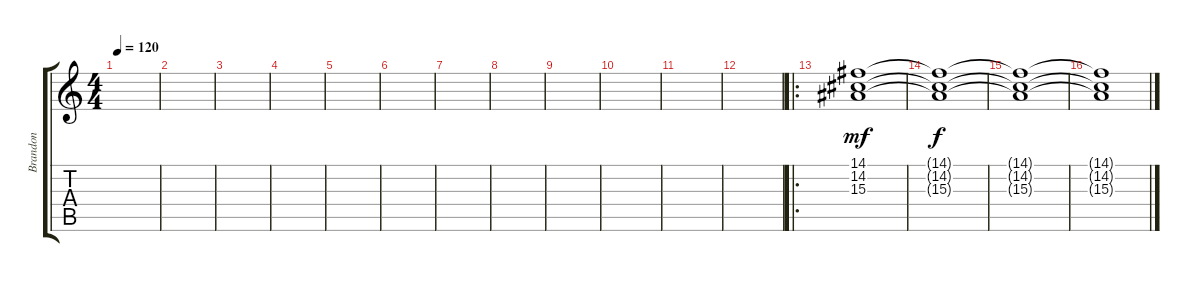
\track ("Brandon" "Brandon") {instrument acousticgrandpiano}
\staff {score tabs}
\tuning (E4 B3 G3 D3 A2 E2) {hide}
\ts (4 4)
\tempo 120
\clef g2
\ks c
|
|
|
|
|
|
|
|
|
|
|
|
\ro
(14.1 14.2 15.3).1{dy mf volume 9 instrument stringensemble1} |
(14.1{t} 14.2{t} 15.3{t}).1{dy f} |
(14.1{t} 14.2{t} 15.3{t}).1 |
(14.1{t} 14.2{t} 15.3{t}).1
